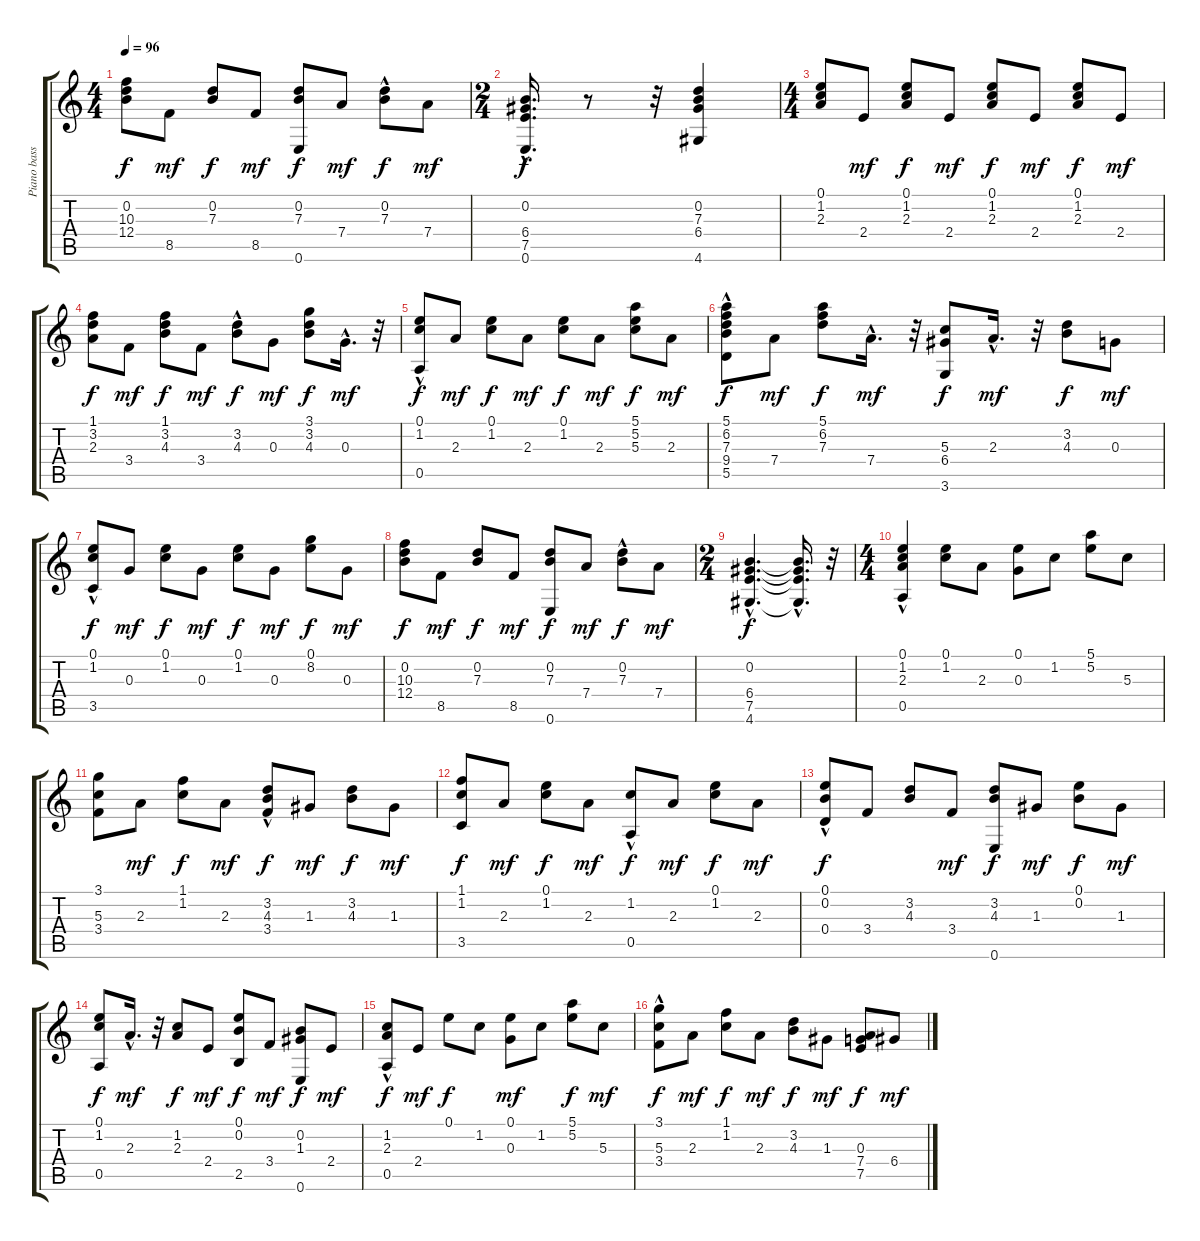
\track ("Piano bass" "Piano bass") {instrument acousticguitarnylon}
\staff {score tabs}
\tuning (E4 B3 G3 D3 A2 E2) {hide}
\ts (4 4)
\tempo 96
\clef g2
\ks c
(0.2 10.3 12.4).8{dy f} 8.5.8{dy mf} (0.2 7.3).8{dy f} 8.5.8{dy mf} (0.2 7.3 0.6).8{dy f} 7.4.8{dy mf} (0.2{hac} 7.3{hac}).8{dy f} 7.4.8{dy mf} |
\ts (2 4)
(0.2{hac} 6.4{hac} 7.5{hac} 0.6{hac}).16{d dy f} r.8 r.32 (0.2 7.3 6.4 4.6).4 |
\ts (4 4)
(0.1 1.2 2.3).8 2.4.8{dy mf} (0.1 1.2 2.3).8{dy f} 2.4.8{dy mf} (0.1 1.2 2.3).8{dy f} 2.4.8{dy mf} (0.1 1.2 2.3).8{dy f} 2.4.8{dy mf} |
(1.1 3.2 2.3).8{dy f} 3.4.8{dy mf} (1.1 3.2 4.3).8{dy f} 3.4.8{dy mf} (3.2{hac} 4.3).8{dy f} 0.3.8{dy mf} (3.1 3.2 4.3).8{dy f} 0.3{hac}.16{d dy mf} r.32 |
(0.1 1.2 0.5{hac}).8{dy f} 2.3.8{dy mf} (0.1 1.2).8{dy f} 2.3.8{dy mf} (0.1 1.2).8{dy f} 2.3.8{dy mf} (5.1 5.2 5.3).8{dy f} 2.3.8{dy mf} |
(5.1 6.2 7.3 9.4 5.5{hac}).8{dy f} 7.4.8{dy mf} (5.1 6.2 7.3).8{dy f} 7.4{hac}.16{d dy mf} r.32 (5.3 6.4 3.6).8{dy f} 2.3{hac}.16{d dy mf} r.32 (3.2 4.3).8{dy f} 0.3.8{dy mf} |
(0.1 1.2 3.5{hac}).8{dy f} 0.3.8{dy mf} (0.1 1.2).8{dy f} 0.3.8{dy mf} (0.1 1.2).8{dy f} 0.3.8{dy mf} (0.1 8.2).8{dy f} 0.3.8{dy mf} |
(0.2 10.3 12.4).8{dy f} 8.5.8{dy mf} (0.2 7.3).8{dy f} 8.5.8{dy mf} (0.2 7.3 0.6).8{dy f} 7.4.8{dy mf} (0.2{hac} 7.3{hac}).8{dy f} 7.4.8{dy mf} |
\ts (2 4)
(0.2{hac} 6.4{hac} 7.5{hac} 4.6{hac}).4{d dy f} (0.2{hac t} 6.4{hac t} 7.5{hac t} 4.6{hac t}).16{d} r.32 |
\ts (4 4)
(0.1{hac} 1.2{hac} 2.3{hac} 0.5{hac}).4 (0.1 1.2).8 2.3.8 (0.1 0.3).8 1.2.8 (5.1 5.2).8 5.3.8 |
(3.1 5.3 3.4).8 2.3.8{dy mf} (1.1 1.2).8{dy f} 2.3.8{dy mf} (3.2 4.3 3.4{hac}).8{dy f} 1.3.8{dy mf} (3.2 4.3).8{dy f} 1.3.8{dy mf} |
(1.1 1.2 3.5).8{dy f} 2.3.8{dy mf} (0.1 1.2).8{dy f} 2.3.8{dy mf} (1.2 0.5{hac}).8{dy f} 2.3.8{dy mf} (0.1 1.2).8{dy f} 2.3.8{dy mf} |
(0.1 0.2 0.4{hac}).8{dy f} 3.4.8 (3.2 4.3).8 3.4.8{dy mf} (3.2 4.3 0.6).8{dy f} 1.3.8{dy mf} (0.1 0.2).8{dy f} 1.3.8{dy mf} |
(0.1 1.2 0.5).8{dy f} 2.3{hac}.16{d dy mf} r.32 (1.2 2.3).8{dy f} 2.4.8{dy mf} (0.1 0.2 2.5).8{dy f} 3.4.8{dy mf} (0.2 1.3 0.6).8{dy f} 2.4.8{dy mf} |
(1.2 2.3 0.5{hac}).8{dy f} 2.4.8{dy mf} 0.1.8{dy f} 1.2.8 (0.1 0.3).8{dy mf} 1.2.8 (5.1 5.2).8{dy f} 5.3.8{dy mf} |
(3.1 5.3 3.4{hac}).8{dy f} 2.3.8{dy mf} (1.1 1.2).8{dy f} 2.3.8{dy mf} (3.2 4.3).8{dy f} 1.3.8{dy mf} (0.3 7.4 7.5).8{dy f} 6.4.8{dy mf}
